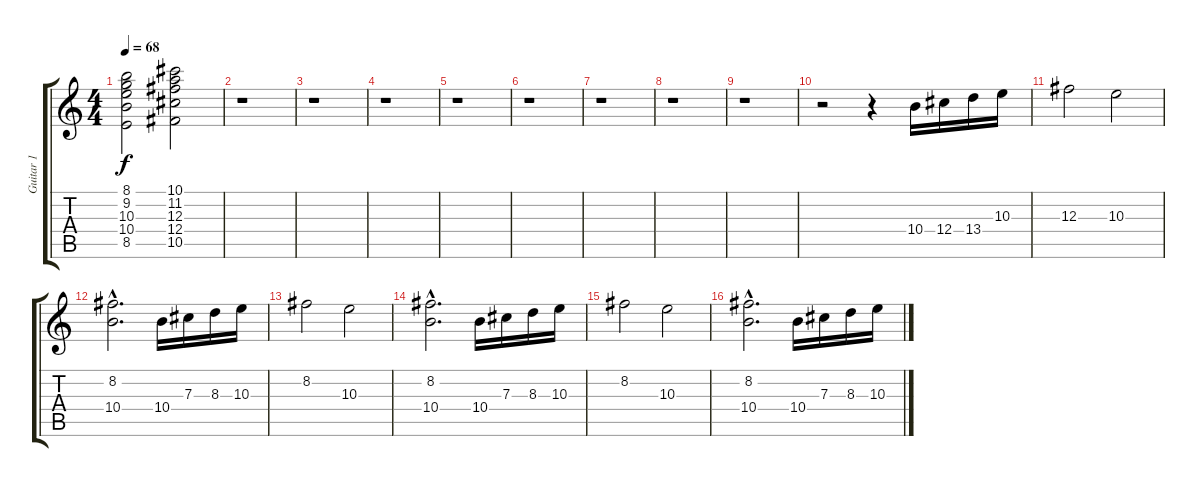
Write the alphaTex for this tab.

\track ("Guitar 1" "Guitar 1") {instrument electricguitarclean}
\staff {score tabs}
\tuning (Eb4 Bb3 Gb3 Db3 Ab2 Eb2) {hide}
\ts (4 4)
\tempo 68
\clef g2
\ks c
(8.1 9.2 10.3 10.4 8.5).2{dy f} (10.1 11.2 12.3 12.4 10.5).2 |
r.1 |
r.1 |
r.1 |
r.1 |
r.1 |
r.1 |
r.1 |
r.1 |
r.2 r.4 10.4.16 12.4.16 13.4.16 10.3.16 |
12.3.2 10.3.2 |
(8.2{hac} 10.4{hac}).2{d} 10.4.16 7.3.16 8.3.16 10.3.16 |
8.2.2 10.3.2 |
(8.2{hac} 10.4{hac}).2{d} 10.4.16 7.3.16 8.3.16 10.3.16 |
8.2.2 10.3.2 |
(8.2{hac} 10.4{hac}).2{d} 10.4.16 7.3.16 8.3.16 10.3.16
